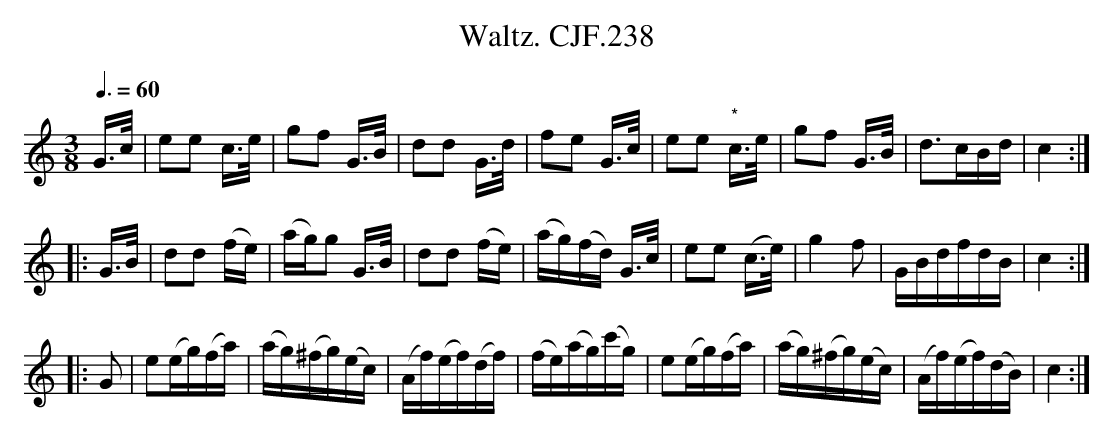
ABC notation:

X:1
T:Waltz. CJF.238
M:3/8
L:1/16
Q:3/8=60
K:C
G>c|e2e2 c>e|g2f2 G>B|d2d2 G>d|f2e2 G>c|\
e2e2 "*"c>e|g2f2 G>B|d3cBd|c4:|
|:G>B|d2d2 (fe)|(ag)g2 G>B|d2d2 (fe)|\
(ag)(fd) G>c|e2e2 (c>e)|g4f2|GBdfdB|c4:|
|:G2|e2(eg)(fa)|(ag)(^fg)(ec)|(Af)(ef)(df)|(fe)(ag)(c'g)|\
e2(eg)(fa)|(ag)(^fg)(ec)|(Af)(ef)(dB)|c4:|
